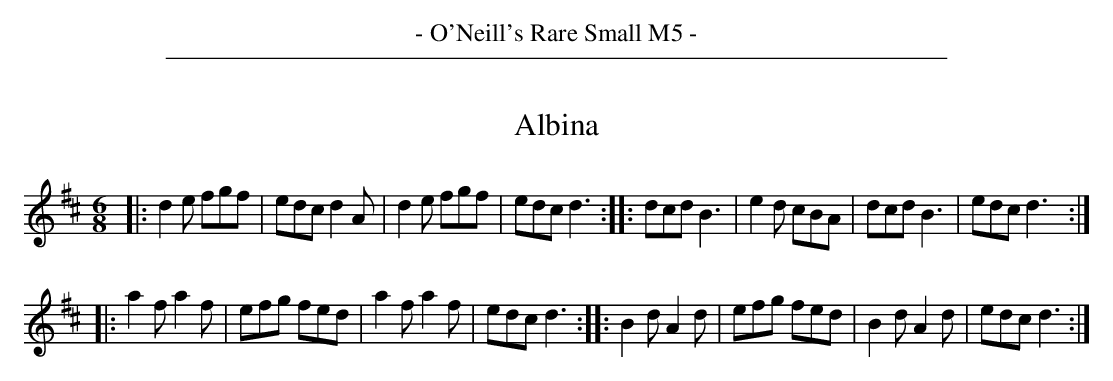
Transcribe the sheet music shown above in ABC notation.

X:1
T: Albina
M: 6/8
L: 1/8
K: D
|: d2e fgf | edc d2A | d2e fgf | edc d3 :: dcd B3  | e2d cBA | dcd B3  | edc d3 :|
|: a2f a2f | efg fed | a2f a2f | edc d3 :: B2d A2d | efg fed | B2d A2d | edc d3 :|
